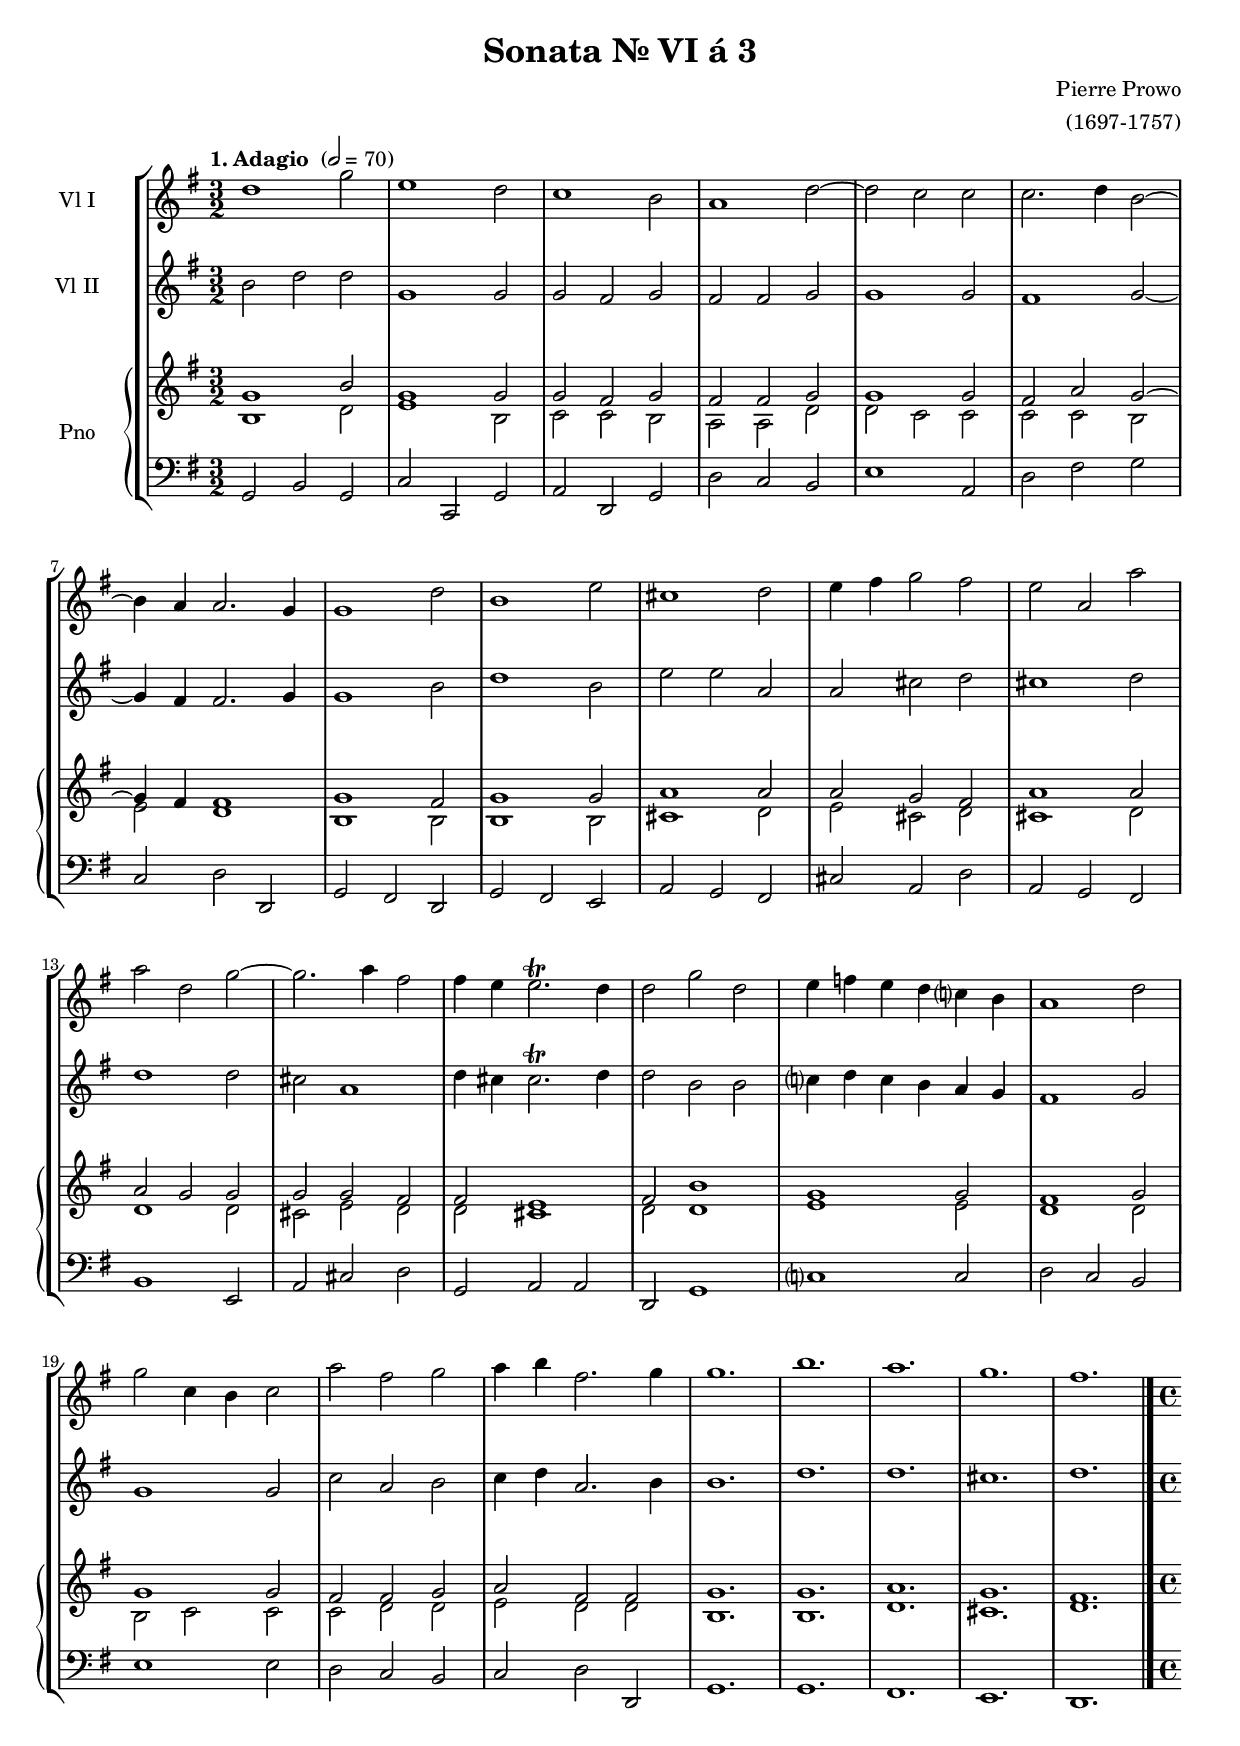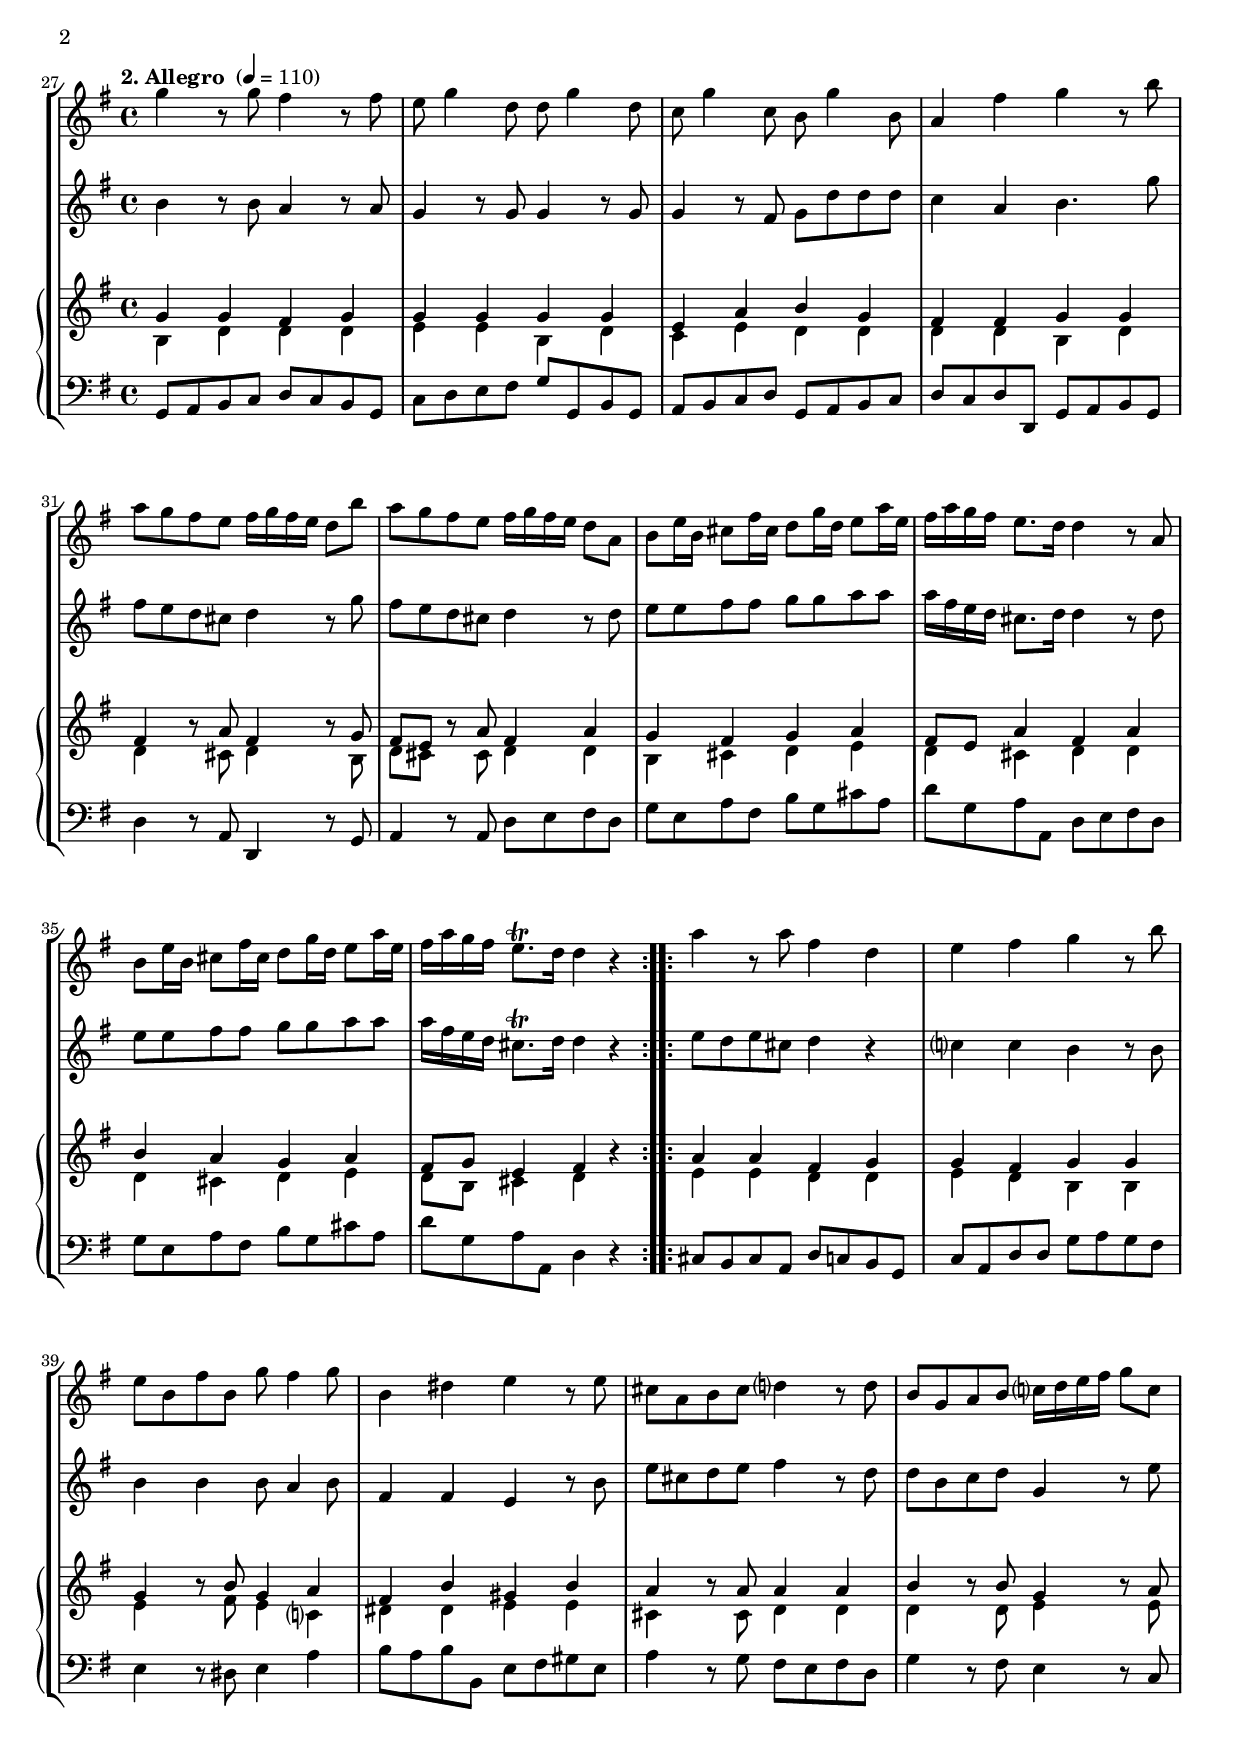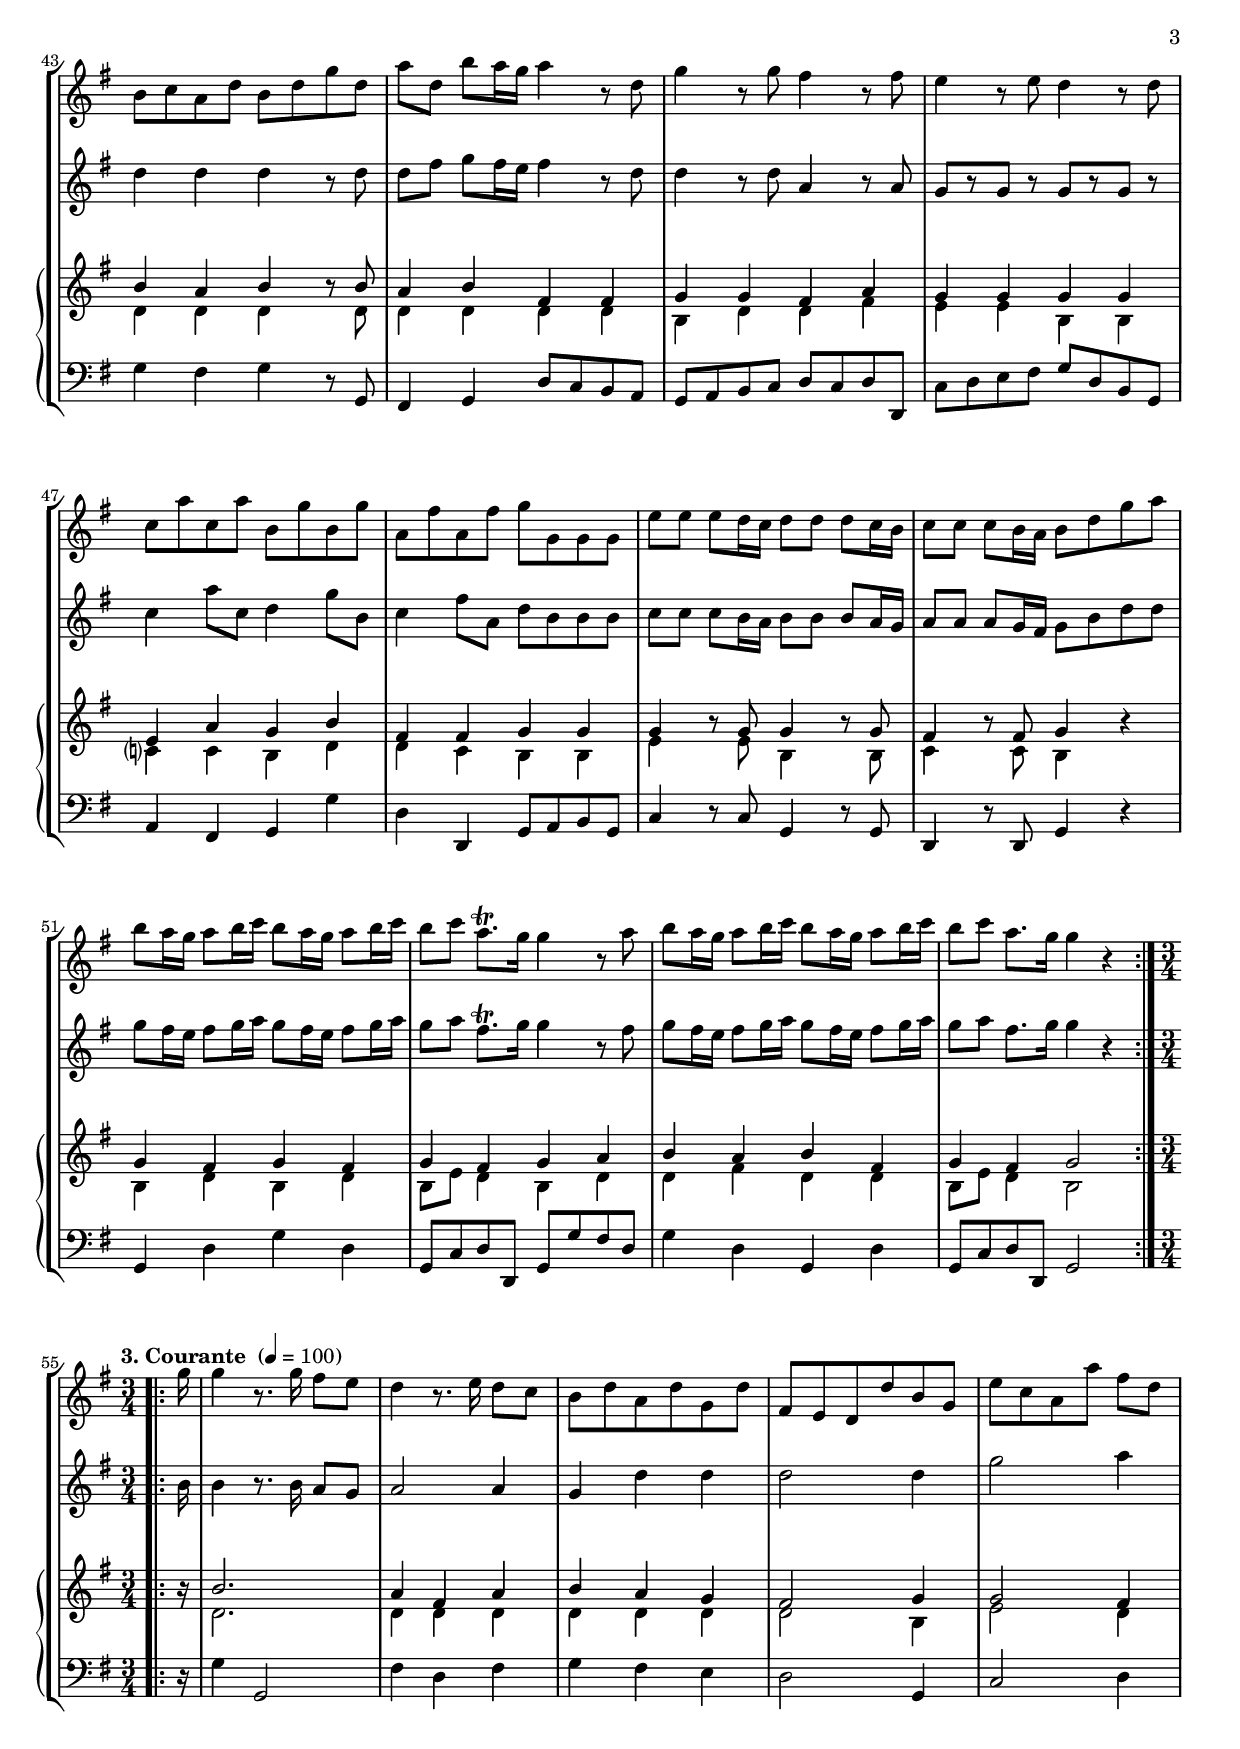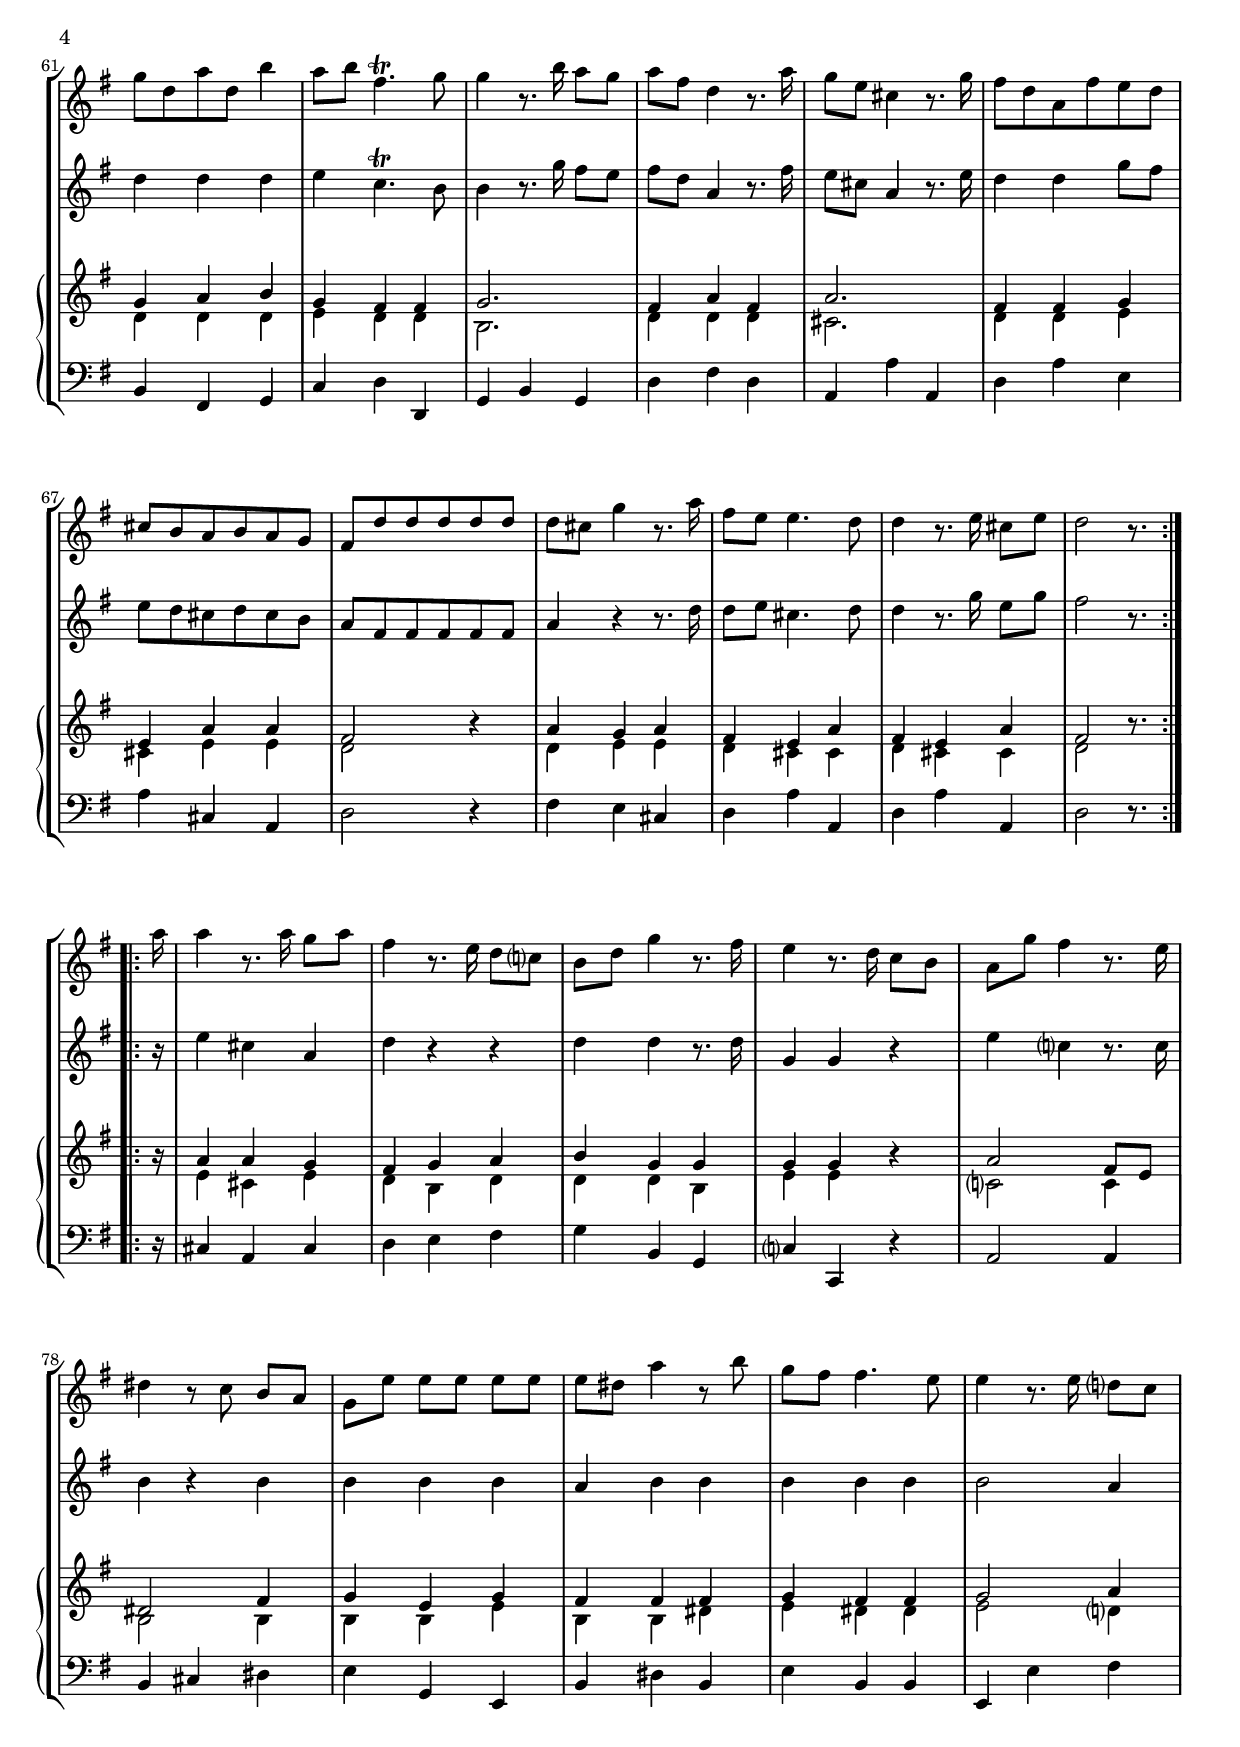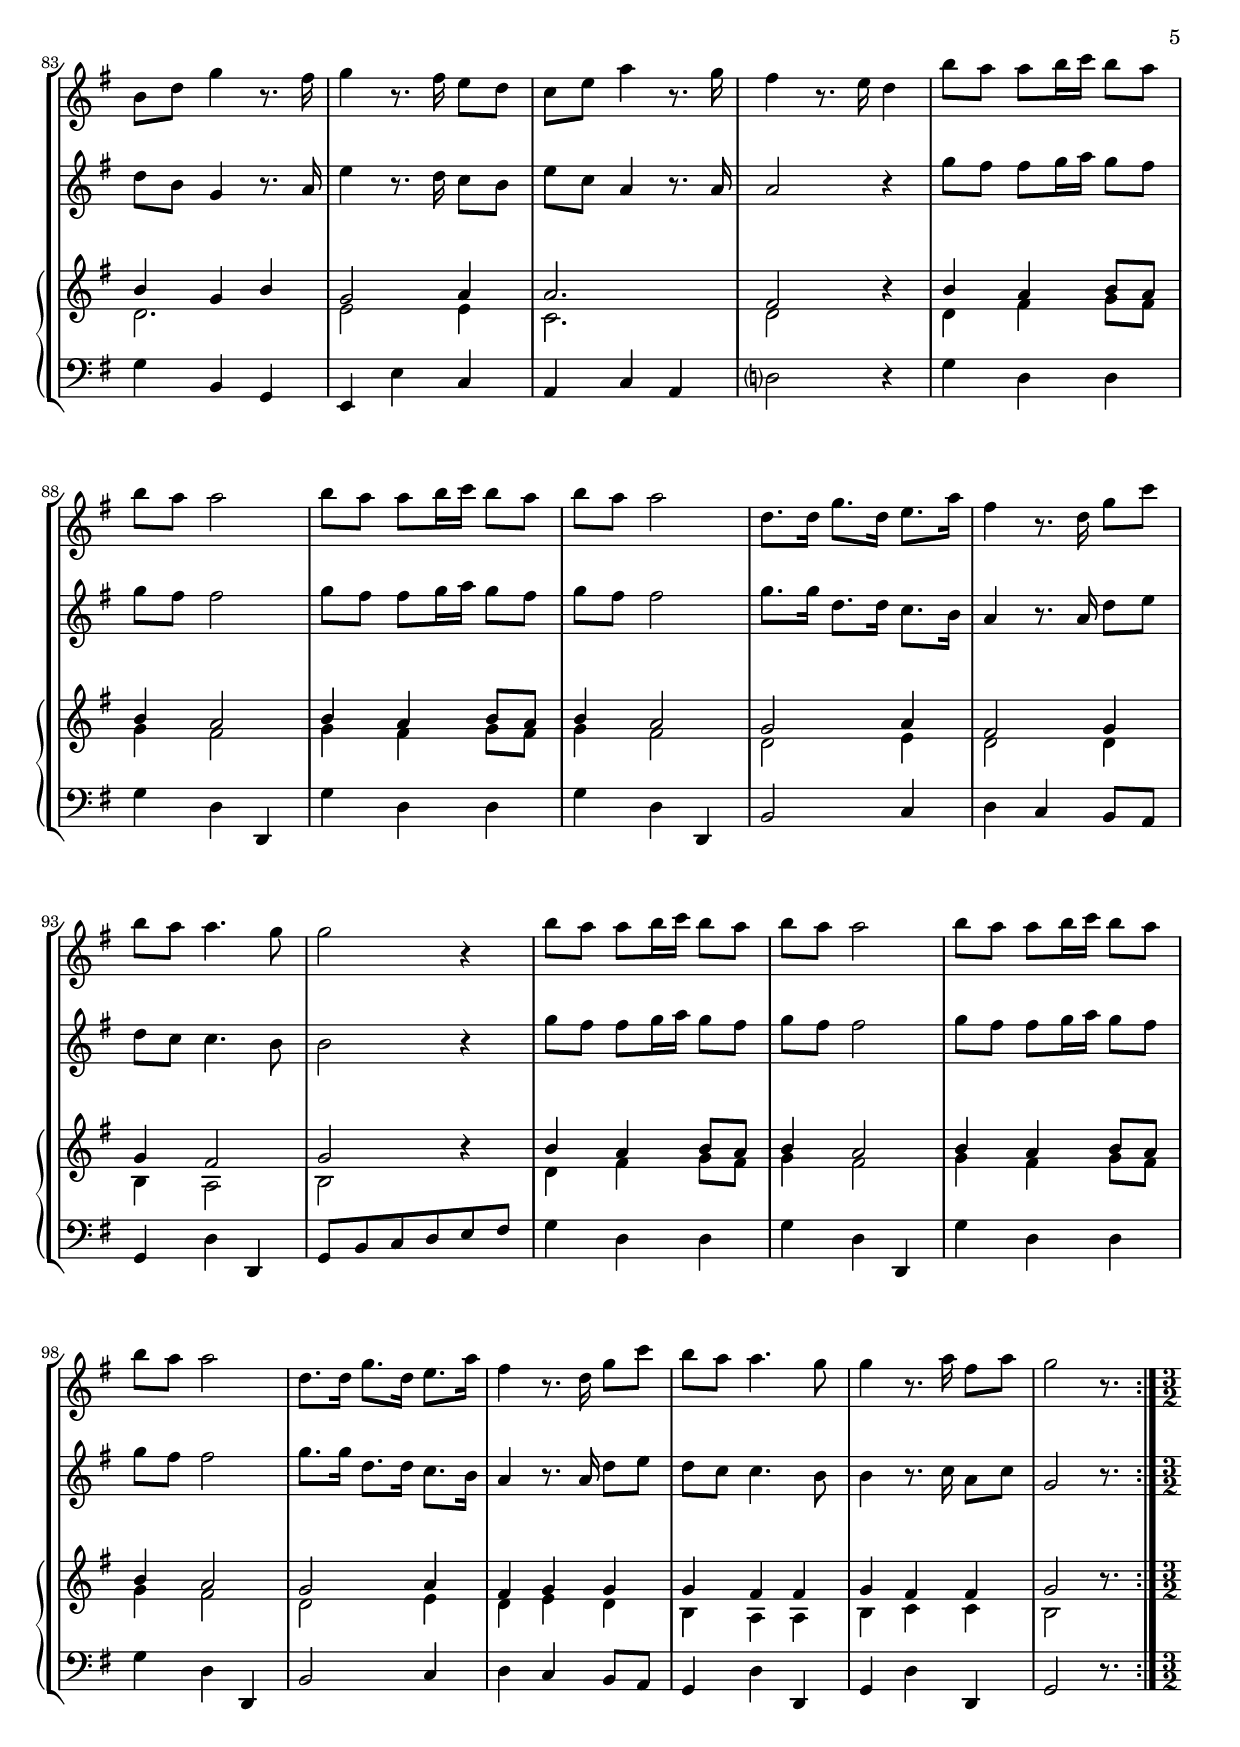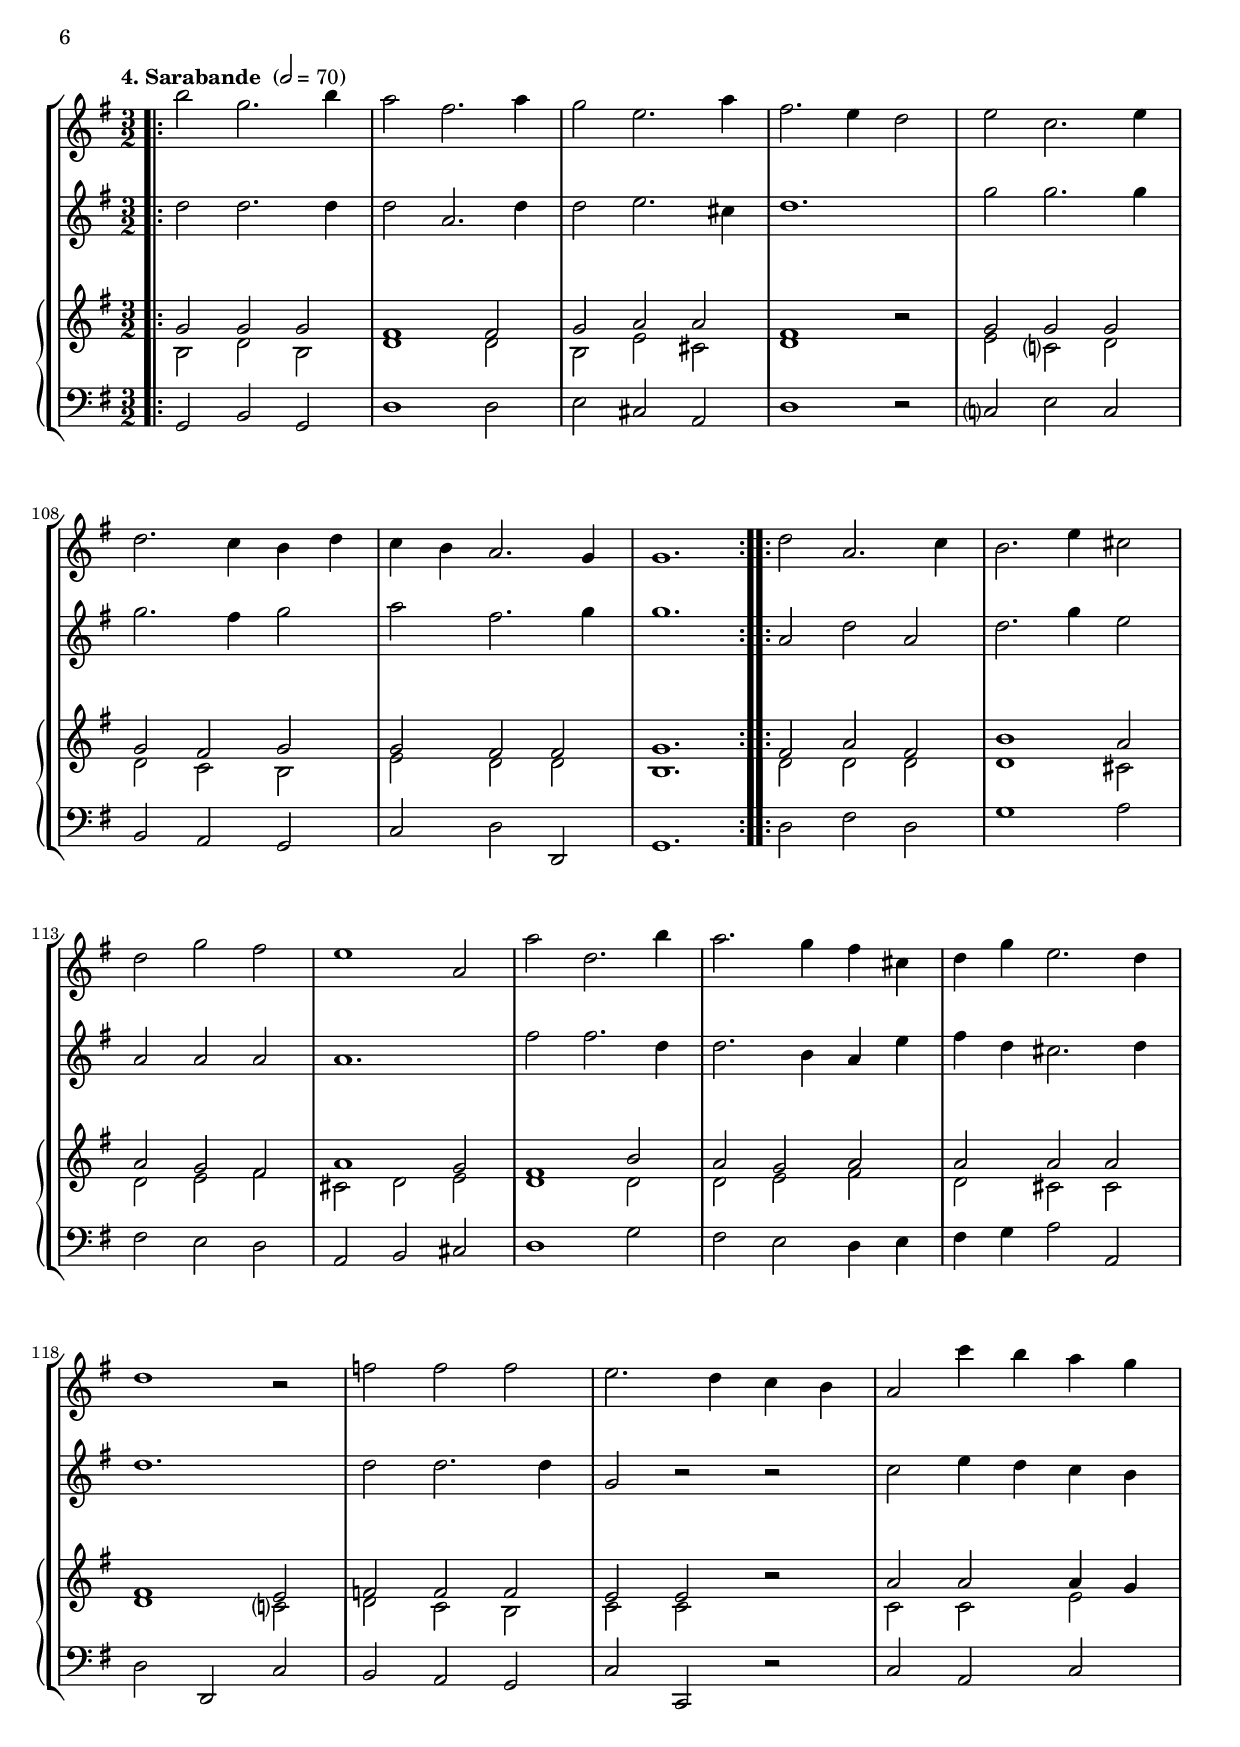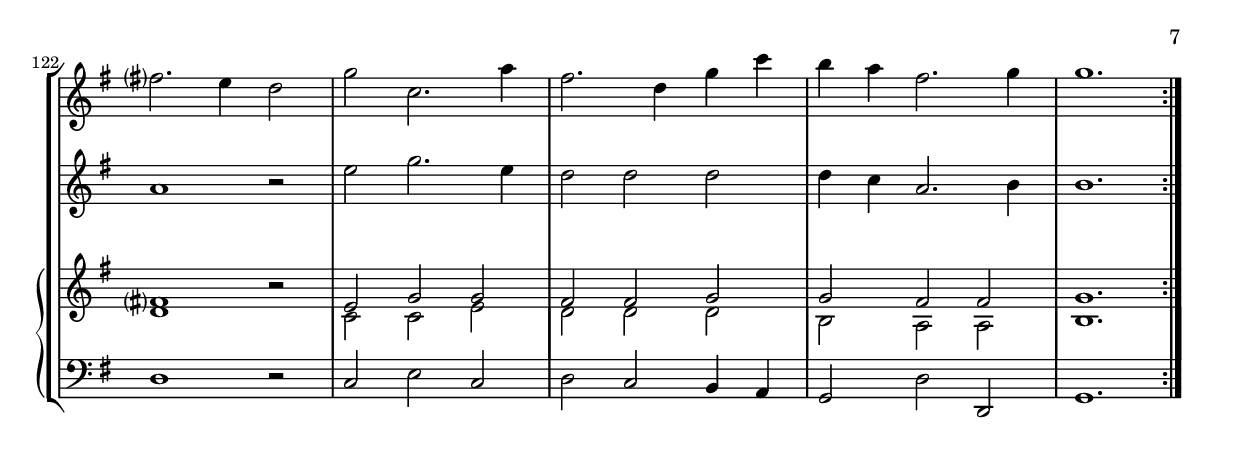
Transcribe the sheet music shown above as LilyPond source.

\version "2.14.2"
\include "deutsch.ly"
\include "../../snippets/merge-rests.ily"
  
#(set-global-staff-size 18.25)

\header {
  title = "Sonata Nr. VI á 3"
  composer = "Pierre Prowo"
  arranger = "(1697-1757)"
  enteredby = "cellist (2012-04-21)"
}

voiceconsts = {
  \key g \major
  \clef "treble"
% \numericTimeSignature
  \compressFullBarRests
}

introa = { \tempo "1. Adagio " 2=70 \time 3/2 }
introb = { \break \tempo "2. Allegro " 4=110 \time 4/4 }
introc = { \break \tempo "3. Courante " 4=100 \time 3/4 }
introd = { \pageBreak \tempo "4. Sarabande " 2=70 \time 3/2 }
introe = { \break \tempo "5. Menuet et Bourrée alternativement " 4=90 \time 3/4 }
introf = { \break \tempo "6. Bourrée " 4=140 \time 4/4 }

%minstr = "harpsichord"
mihi = "clarinet"
%minstr = "accordion"
milo = "bassoon"

aii = \markup \italic "à 2"

va = \relative c'' {
  \voiceconsts

  \introa
  d1 g2
  e1 d2
  c1 h2
  a1 d2~
  d c c
  c2. d4 h2~
  h4 a a2. g4
  g1 d'2

  h1 e2
  cis1 d2
  e4 fis g2 fis
  e a, a'
  a d, g~
  g2. a4 fis2
  fis4 e e2.\trill d4
  d2 g d

  e4 f e d c? h
  a1 d2
  g c,4 h c2
  a' fis g
  a4 h fis2. g4
  g1.
  h
  a
  g
  fis \bar "|."

  \introb
  \repeat volta 2 {
    g4 r8 g fis4 r8 fis
    e g4 d8 d g4 d8
    c g'4 c,8 h g'4 h,8
    a4 fis' g r8 h

    a g fis e fis16 g fis e d8 h'
    a g fis e fis16 g fis e d8 a
    h e16 h cis8 fis16 cis d8 g16 d e8 a16 e

    fis a g fis e8. d16 d4 r8 a
    h e16 h cis8 fis16 cis d8 g16 d e8 a16 e
    fis a g fis e8.\trill d16 d4 r
  }
  \repeat volta 2 {
    a' r8 a fis4 d

    e fis g r8 h
    e, h fis' h, g' fis4 g8
    h,4 dis e r8 e
    cis a h cis d?4 r8 d

    h g a h c?16 d e fis g8 c,
    h c a d h d g d
    a' d, h' a16 g a4 r8 d,
    g4 r8 g fis4 r8 fis

    e4 r8 e d4 r8 d
    c a' c, a' h, g' h, g'
    a, fis' a, fis' g g, g g
    e' e e d16 c d8 d d c16 h
    c8 c c h16 a h8 d g a

    h a16 g a8 h16 c h8 a16 g a8 h16 c
    h8 c a8.\trill g16 g4 r8 a
    h a16 g a8 h16 c h8 a16 g a8 h16 c
    h8 c a8. g16 g4 r
  }

  \introc
  \repeat volta 2 {
    \partial 16 g16
    g4 r8. g16 fis8 e
    d4 r8. e16 d8 c
    h d a d g, d'
    fis, e d d' h g
    e'[ c a a'] fis d
    g d a' d, h'4

    a8 h fis4.\trill g8
    g4 r8. h16 a8 g
    a fis d4 r8. a'16
    g8 e cis4 r8. g'16
    fis8 d a fis' e d
    cis h a h a g

    fis d' d d d d
    d cis g'4 r8. a16
    fis8 e e4. d8
    d4 r8. e16 cis8 e
    d2 r8.
  }
  \repeat volta 2 {
    \partial 16 a'16
    a4 r8. a16 g8 a

    fis4 r8. e16 d8 c?
    h d g4 r8. fis16
    e4 r8. d16 c8 h
    a g' fis4 r8. e16
    dis4 r8 c h[ a]
    g e' e[ e] e e

    e dis a'4 r8 h
    g fis fis4. e8
    e4 r8. e16 d?8 c
    h d g4 r8. fis16
    g4 r8. fis16 e8 d
    c e a4 r8. g16
    fis4 r8. e16 d4

    h'8 a a h16 c h8 a
    h a a2
    h8 a a h16 c h8 a
    h a a2
    d,8. d16 g8. d16 e8. a16
    fis4 r8. d16 g8 c

    h a a4. g8
    g2 r4
    h8 a a h16 c h8 a
    h a a2
    h8 a a h16 c h8 a
    h a a2

    d,8. d16 g8. d16 e8. a16
    fis4 r8. d16 g8 c
    h a a4. g8
    g4 r8. a16 fis8 a
    g2 r8.    
  }

  \introd
  \repeat volta 2 {
    \partial 1. h2 g2. h4
    a2 fis2. a4
    g2 e2. a4
    fis2. e4 d2
    e c2. e4
    d2. c4 h d
    c h a2. g4
    g1.
  }
  \repeat volta 2 {
    d'2 a2. c4

    h2. e4 cis2
    d g fis
    e1 a,2
    a' d,2. h'4
    a2. g4 fis cis
    d g e2. d4
    d1 r2
    f f f

    e2. d4 c h
    a2 c'4 h a g
    fis?2. e4 d2
    g c,2. a'4
    fis2. d4 g c
    h a fis2. g4
    g1.
  }
}

vb = \relative c'' {
  \voiceconsts

  \introa
  h2 d d
  g,1 g2
  g fis g
  fis fis g
  g1 g2
  fis1 g2~
  g4 fis fis2. g4
  g1 h2

  d1 h2
  e e a,
  a cis d
  cis1 d2
  d1 d2
  cis a1
  d4 cis cis2.\trill d4
  d2 h h

  c?4 d c h a g
  fis1 g2
  g1 g2
  c a h
  c4 d a2. h4
  h1.
  d
  d
  cis
  d \bar "|."

  \introb
  \repeat volta 2 {
    h4 r8 h a4 r8 a
    g4 r8 g g4 r8 g
    g4 r8 fis g d' d d
    c4 a h4. g'8

    fis e d cis d4 r8 g
    fis e d cis d4 r8 d
    e e fis fis g g a a

    a16 fis e d cis8. d16 d4 r8 d
    e e fis fis g g a a
    a16 fis e d cis8.\trill d16 d4 r
  }
  \repeat volta 2 {
    e8 d e cis d4 r

    c? c h r8 h
    h4 h h8 a4 h8
    fis4 fis e r8 h'
    e cis d e fis4 r8 d

    d h c d g,4 r8 e'
    d4 d d r8 d
    d fis g fis16 e fis4 r8 d
    d4 r8 d a4 r8 a

    g[ r g] r g[ r g] r
    c4 a'8 c, d4 g8 h,
    c4 fis8 a, d h h h
    c c c h16 a h8 h h a16 g
    a8 a a g16 fis g8 h d d

    g fis16 e fis8 g16 a g8 fis16 e fis8 g16 a
    g8 a fis8.\trill g16 g4 r8 fis
    g fis16 e fis8 g16 a g8 fis16 e fis8 g16 a
    g8 a fis8. g16 g4 r
  }

  \introc
  \repeat volta 2 {
    \partial 16 h,16
    h4 r8. h16 a8 g
    a2 a4
    g d' d
    d2 d4
    g2 a4
    d, d d

    e c4.\trill h8
    h4 r8. g'16 fis8 e
    fis d a4 r8. fis'16
    e8 cis a4 r8. e'16
    d4 d g8 fis
    e d cis d cis h

    a fis fis fis fis fis
    a4 r r8. d16
    d8 e cis4. d8
    d4 r8. g16 e8 g
    fis2 r8.
  }
  \repeat volta 2 {
    \partial 16 r16
    e4 cis a

    d r r
    d d r8. d16
    g,4 g r
    e' c? r8. c16
    h4 r h
    h h h

    a h h
    h h h
    h2 a4
    d8 h g4 r8. a16
    e'4 r8. d16 c8 h
    e c a4 r8. a16
    a2 r4

    g'8 fis fis g16 a g8 fis
    g fis fis2
    g8 fis fis g16 a g8 fis
    g fis fis2
    g8. g16 d8. d16 c8. h16
    a4 r8. a16 d8 e

    d c c4. h8
    h2 r4
    g'8 fis fis g16 a g8 fis
    g fis fis2
    g8 fis fis g16 a g8 fis
    g fis fis2

    g8. g16 d8. d16 c8. h16
    a4 r8. a16 d8 e
    d c c4. h8
    h4 r8. c16 a8 c
    g2 r8.
  }

  \introd
  \repeat volta 2 {
    \partial 1. d'2 d2. d4
    d2 a2. d4
    d2 e2. cis4
    d1.
    g2 g2. g4
    g2. fis4 g2
    a fis2. g4
    g1.
  }
  \repeat volta 2 {
    a,2 d a

    d2. g4 e2
    a, a a
    a1.
    fis'2 fis2. d4
    d2. h4 a e'
    fis d cis2. d4
    d1.
    d2 d2. d4

    g,2 r r
    c e4 d c h
    a1 r2
    e' g2. e4
    d2 d d
    d4 c a2. h4
    h1.
  }
}

vc = \relative c'' {
  \voiceconsts

  \introa
  g1 h2
  g1 g2
  g fis g
  fis fis g
  g1 g2
  fis a g~
  g4 fis fis1
  g fis2

  g1 g2
  a1 a2
  a g fis
  a1 a2
  a g g
  g g fis
  fis e1
  fis2 h1

  g g2
  fis1 g2
  g1 g2
  fis fis g
  a fis fis
  g1.
  g
  a
  g
  fis \bar "|."

  \introb
  \repeat volta 2 {
    g4 g fis g
    g g g g
    e a h g
    fis fis g g

    fis r8 a fis4 r8 g
    fis e r a fis4 a
    g fis g a

    fis8 e a4 fis a
    h a g a
    fis8 g e4 fis r
  }
  \repeat volta 2 {
    a a fis g

    g fis g g
    g r8 h g4 a
    fis h gis h
    a r8 a a4 a

    h r8 h g4 r8 a
    h4 a h r8 h
    a4 h fis fis
    g g fis a

    g g g g
    e a g h
    fis fis g g
    g r8 g g4 r8 g
    fis4 r8 fis g4 r

    g fis g fis
    g fis g a
    h a h fis
    g fis
    g2
  }

  \introc
  \repeat volta 2 {
    \partial 16 r16
    h2.
    a4 fis a
    h a g
    fis2 g4
    g2 fis4
    g a h

    g fis fis
    g2.
    fis4 a fis
    a2.
    fis4 fis g
    e a a

    fis2 r4
    a g a
    fis e a
    fis e a
    fis2 r8.
  }
  \repeat volta 2 {
    \partial 16 r16
    a4 a g

    fis g a
    h g g
    g g r
    a2 fis8 e
    dis2 fis4
    g e g

    fis fis fis
    g fis fis
    g2 a4
    h g h
    g2 a4
    a2.
    fis2 r4

    h a h8 a
    h4 a2
    h4 a h8 a
    h4 a2
    g a4
    fis2 g4

    g fis2
    g r4
    h a h8 a
    h4 a2
    h4 a h8 a
    h4 a2

    g a4
    fis g g
    g fis fis
    g fis fis
    g2 r8.
  }

  \introd
  \repeat volta 2 {
    \partial 1. g2 g g
    fis1 fis2
    g a a
    fis1 r2
    g g g
    g fis g
    g fis fis
    g1.
  }
  \repeat volta 2 {
    fis2 a fis

    h1 a2
    a g fis
    a1 g2
    fis1 h2
    a g a
    a a a
    fis1 e2
    f f f

    e e r
    a a a4 g
    fis?1 r2
    e g g
    fis fis g
    g fis fis
    g1.
  }
}

vd = \relative c' {
  \voiceconsts

  \introa
  h1 d2
  e1 h2
  c c h
  a a d
  d c c
  c c h
  e d1
  h h2

  h1 h2
  cis1 d2
  e cis d
  cis1 d2
  d1 d2
  cis e d
  d cis1
  d2 d1

  e e2
  d1 d2
  h c c
  c d d
  e d d
  h1.
  h
  d
  cis
  d \bar "|."

  \introb
  \repeat volta 2 {
    h4 d d d
    e e h d
    c e d d
    d d h d

    d r8 cis d4 r8 h
    d cis r cis d4 d
    h cis d e

    d cis d d
    d cis d e
    d8 h cis4 d r
  }
  \repeat volta 2 {
    e e d d

    e d h h
    e r8 fis e4 c?
    dis dis e e
    cis r8 cis d4 d

    d r8 d e4 r8 e
    d4 d d r8 d
    d4 d d d
    h d d fis

    e e h h
    c? c h d
    d c h h
    e r8 e h4 r8 h
    c4 r8 c h4 r

    h d h d
    h8 e d4 h d
    d fis d d
    h8 e d4 h2
  }

  \introc
  \repeat volta 2 {
    \partial 16 r16
    d2.
    d4 d d
    d d d
    d2 h4
    e2 d4
    d d d

    e d d
    h2.
    d4 d d
    cis2.
    d4 d e
    cis e e

    d2 r4
    d e e
    d cis cis
    d cis cis
    d2 r8.
  }
  \repeat volta 2 {
    \partial 16 r16
    e4 cis e

    d h d
    d d h
    e e r
    c?2 c4
    h2 h4
    h h e

    h h dis
    e dis dis
    e2 d?4
    d2.
    e2 e4
    c2.
    d2 r4

    d fis g8 fis
    g4 fis2
    g4 fis g8 fis
    g4 fis2
    d e4
    d2 d4

    h a2
    h r4
    d fis g8 fis
    g4 fis2
    g4 fis g8 fis
    g4 fis2

    d e4
    d e d
    h a a
    h c c
    h2 r8.
  }

  \introd
  \repeat volta 2 {
    \partial 1. h2 d h
    d1 d2
    h e cis
    d1 r2
    e c? d
    d c h
    e d d
    h1.
  }
  \repeat volta 2 {
    d2 d d

    d1 cis2
    d e fis
    cis d e
    d1 d2
    d e fis
    d cis cis
    d1 c?2
    d c h

    c c r
    c c e
    d1 r2
    c c e
    d d d
    h a a
    h1.
  }
}

ve = \relative c {
  \voiceconsts
  \clef "bass"

  \introa
  g2 h g
  c c, g'
  a d, g
  d' c h
  e1 a,2
  d fis g
  c, d d,
  g fis d

  g fis e
  a g fis
  cis' a d
  a g fis
  h1 e,2
  a cis d
  g, a a
  d, g1

  c? c2
  d c h
  e1 e2
  d c h
  c d d,
  g1.
  g
  fis
  e
  d \bar "|."

  \introb
  \repeat volta 2 {
    g8 a h c d c h g
    c d e fis g g, h g
    a h c d g, a h c
    d c d d, g a h g

    d'4 r8 a d,4 r8 g
    a4 r8 a d e fis d
    g e a fis h g cis a

    d g, a a, d e fis d
    g e a fis h g cis a
    d g, a a, d4 r 
  }
  \repeat volta 2 {
    cis8 h cis a d c h g

    c a d d g a g fis
    e4 r8 dis e4 a
    h8 a h h, e fis gis e
    a4 r8 g fis e fis d

    g4 r8 fis e4 r8 c
    g'4 fis g r8 g,
    fis4 g d'8 c h a
    g a h c d c d d,

    c' d e fis g d h g
    a4 fis g g'
    d d, g8 a h g
    c4 r8 c g4 r8 g
    d4 r8 d g4 r

    g d' g d
    g,8 c d d, g g' fis d
    g4 d g, d'
    g,8 c d d, g2
  }

  \introc
  \repeat volta 2 {
    \partial 16 r16
    g'4 g,2
    fis'4 d fis
    g fis e
    d2 g,4
    c2 d4
    h fis g

    c d d,
    g h g
    d' fis d
    a a' a,
    d a' e
    a cis, a

    d2 r4
    fis e cis
    d a' a,
    d a' a,
    d2 r8.
  }
  \repeat volta 2 {
    \partial 16 r16
    cis4 a cis

    d e fis
    g h, g
    c? c, r
    a'2 a4
    h cis dis
    e g, e

    h' dis h
    e h h
    e, e' fis
    g h, g
    e e' c
    a c a
    d?2 r4

    g d d
    g d d,
    g' d d
    g d d,
    h'2 c4
    d c h8 a

    g4 d' d,
    g8 h c d e fis
    g4 d d
    g d d,
    g' d d
    g d d,

    h'2 c4
    d c h8 a
    g4 d' d,
    g d' d,
    g2 r8.
  }

  \introd
  \repeat volta 2 {
    \partial 1. g2 h g
    d'1 d2
    e cis a
    d1 r2
    c? e c
    h a g
    c d d,
    g1.
  }
  \repeat volta 2 {
    d'2 fis d

    g1 a2
    fis e d
    a h cis
    d1 g2
    fis e d4 e
    fis g a2 a,
    d d, c'
    h a g

    c c, r
    c' a c
    d1 r2
    c e c
    d c h4 a
    g2 d' d,
    g1.
  }
}


music = \new StaffGroup <<
      \new Staff {
	\set Staff.midiInstrument = \mihi
	\set Staff.instrumentName = #"Vl I"
	\transpose g g { \va }
      }

      \new Staff {
	\set Staff.midiInstrument = \mihi
	\set Staff.instrumentName = #"Vl II"
	\transpose g g { \vb }
      }

      \new PianoStaff <<
	\set PianoStaff.instrumentName = #"Pno"
	\new Staff {
	  \set Staff.midiInstrument = \mihi
	  <<
             \transpose g g {
	       \mergeRestsOn %% in one of the voices if sufficient
	       \vc
	     }
	  \\
	     \transpose g g { \vd }
	  >>
	}

	\new Staff {
	  \set Staff.midiInstrument = \milo
	  \transpose g g { \ve }
	}
    >>
>>

\book {
  \score {
    \music
    \layout {}
  }

  \score {
    \unfoldRepeats \music

    \midi {
      \context {
        \Score
      }
    }
  }
}
